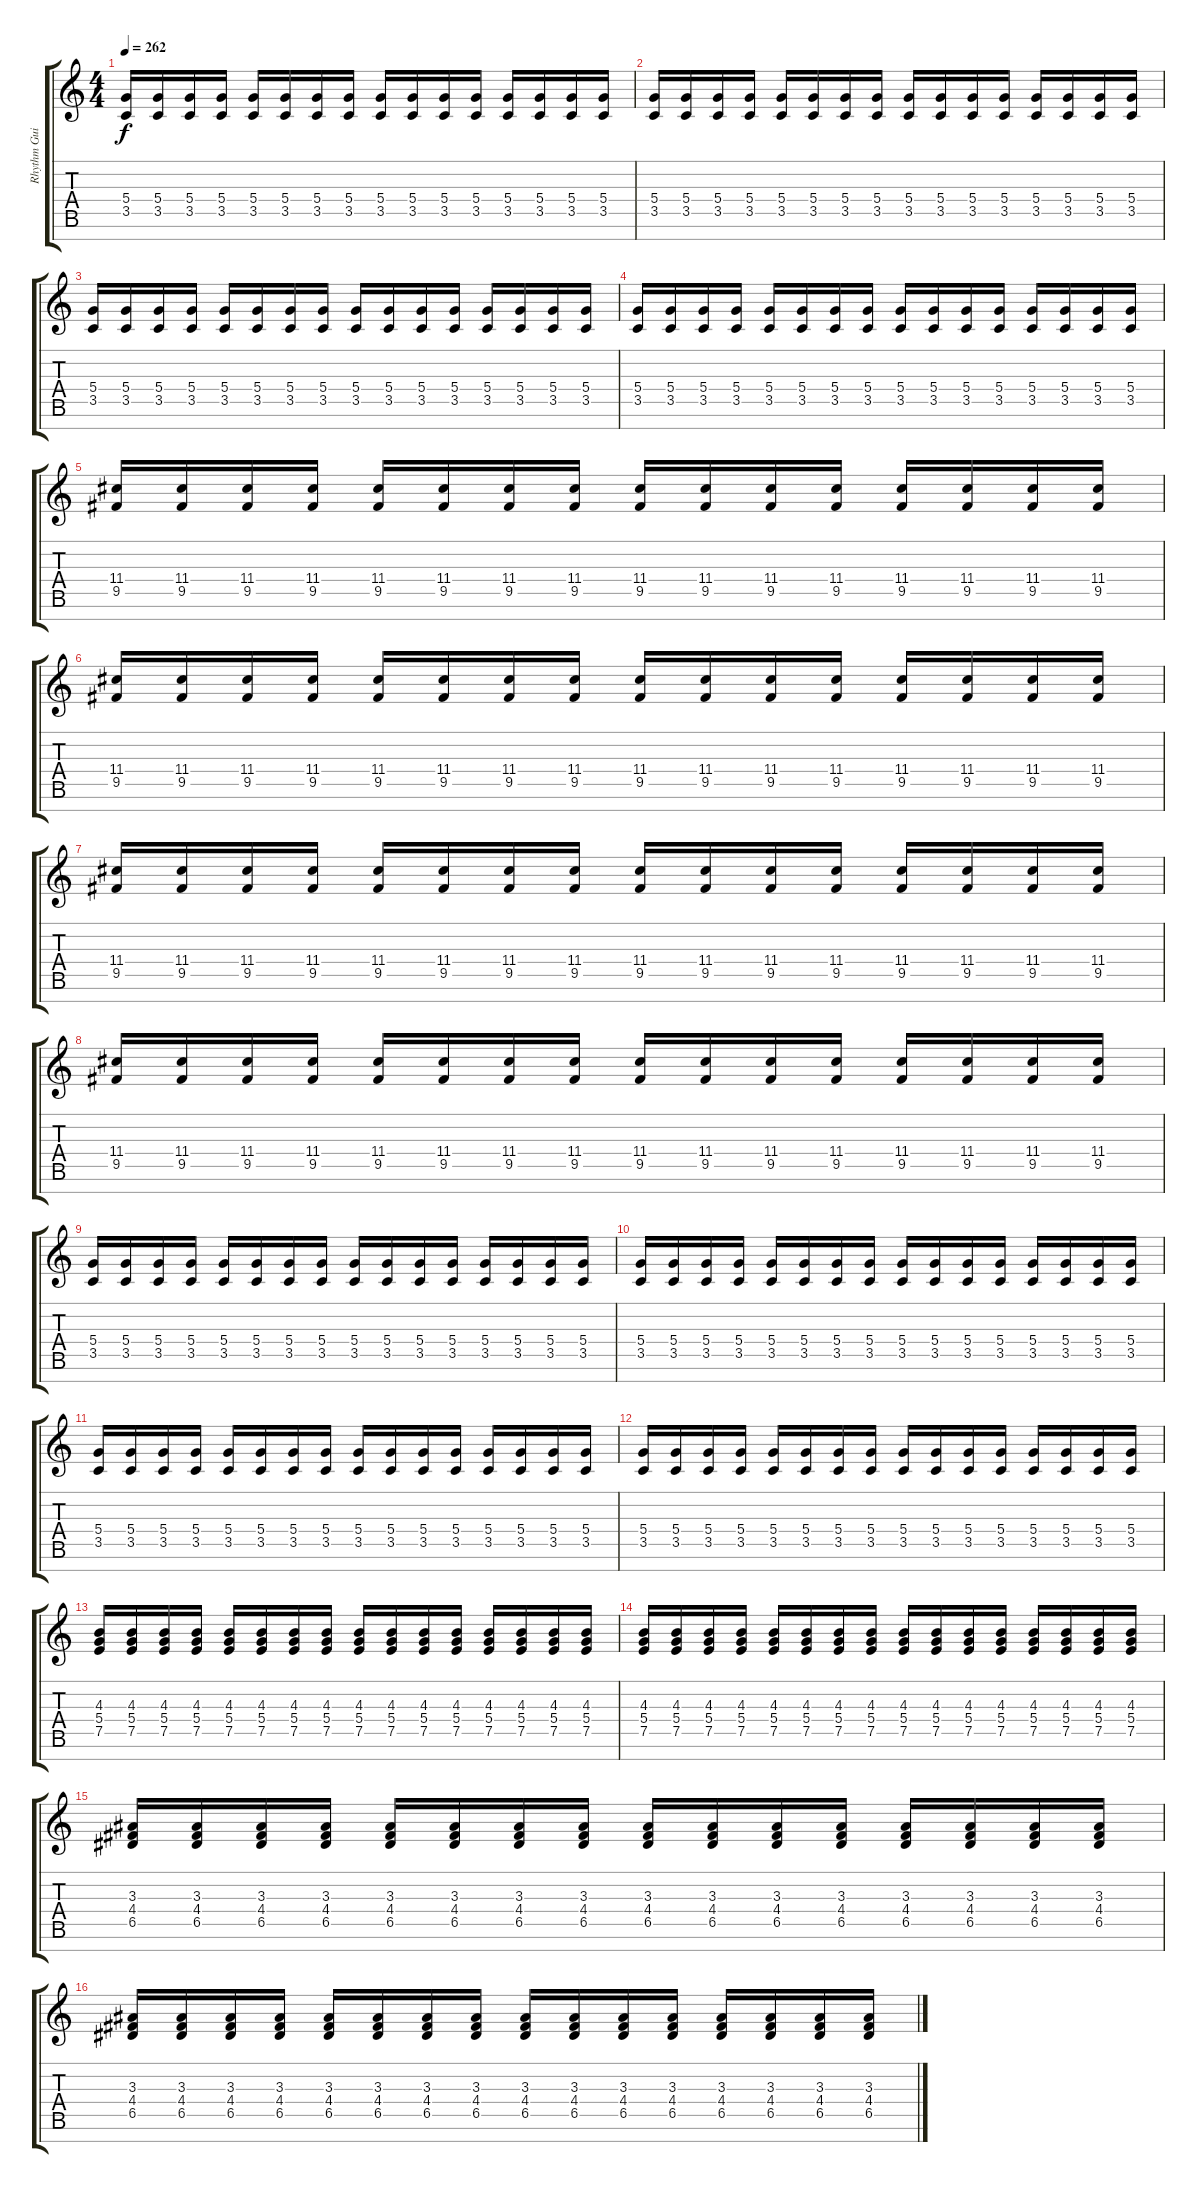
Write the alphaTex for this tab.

\track ("Rhythm Guitar 1" "Rhythm Gui") {instrument distortionguitar}
\staff {score tabs}
\tuning (E4 B3 G3 D3 A2 E2 B1) {hide}
\ts (4 4)
\tempo 262
\clef g2
\ks c
(5.4 3.5).16{dy f} (5.4 3.5).16 (5.4 3.5).16 (5.4 3.5).16 (5.4 3.5).16 (5.4 3.5).16 (5.4 3.5).16 (5.4 3.5).16 (5.4 3.5).16 (5.4 3.5).16 (5.4 3.5).16 (5.4 3.5).16 (5.4 3.5).16 (5.4 3.5).16 (5.4 3.5).16 (5.4 3.5).16 |
(5.4 3.5).16 (5.4 3.5).16 (5.4 3.5).16 (5.4 3.5).16 (5.4 3.5).16 (5.4 3.5).16 (5.4 3.5).16 (5.4 3.5).16 (5.4 3.5).16 (5.4 3.5).16 (5.4 3.5).16 (5.4 3.5).16 (5.4 3.5).16 (5.4 3.5).16 (5.4 3.5).16 (5.4 3.5).16 |
(5.4 3.5).16 (5.4 3.5).16 (5.4 3.5).16 (5.4 3.5).16 (5.4 3.5).16 (5.4 3.5).16 (5.4 3.5).16 (5.4 3.5).16 (5.4 3.5).16 (5.4 3.5).16 (5.4 3.5).16 (5.4 3.5).16 (5.4 3.5).16 (5.4 3.5).16 (5.4 3.5).16 (5.4 3.5).16 |
(5.4 3.5).16 (5.4 3.5).16 (5.4 3.5).16 (5.4 3.5).16 (5.4 3.5).16 (5.4 3.5).16 (5.4 3.5).16 (5.4 3.5).16 (5.4 3.5).16 (5.4 3.5).16 (5.4 3.5).16 (5.4 3.5).16 (5.4 3.5).16 (5.4 3.5).16 (5.4 3.5).16 (5.4 3.5).16 |
(11.4 9.5).16 (11.4 9.5).16 (11.4 9.5).16 (11.4 9.5).16 (11.4 9.5).16 (11.4 9.5).16 (11.4 9.5).16 (11.4 9.5).16 (11.4 9.5).16 (11.4 9.5).16 (11.4 9.5).16 (11.4 9.5).16 (11.4 9.5).16 (11.4 9.5).16 (11.4 9.5).16 (11.4 9.5).16 |
(11.4 9.5).16 (11.4 9.5).16 (11.4 9.5).16 (11.4 9.5).16 (11.4 9.5).16 (11.4 9.5).16 (11.4 9.5).16 (11.4 9.5).16 (11.4 9.5).16 (11.4 9.5).16 (11.4 9.5).16 (11.4 9.5).16 (11.4 9.5).16 (11.4 9.5).16 (11.4 9.5).16 (11.4 9.5).16 |
(11.4 9.5).16 (11.4 9.5).16 (11.4 9.5).16 (11.4 9.5).16 (11.4 9.5).16 (11.4 9.5).16 (11.4 9.5).16 (11.4 9.5).16 (11.4 9.5).16 (11.4 9.5).16 (11.4 9.5).16 (11.4 9.5).16 (11.4 9.5).16 (11.4 9.5).16 (11.4 9.5).16 (11.4 9.5).16 |
(11.4 9.5).16 (11.4 9.5).16 (11.4 9.5).16 (11.4 9.5).16 (11.4 9.5).16 (11.4 9.5).16 (11.4 9.5).16 (11.4 9.5).16 (11.4 9.5).16 (11.4 9.5).16 (11.4 9.5).16 (11.4 9.5).16 (11.4 9.5).16 (11.4 9.5).16 (11.4 9.5).16 (11.4 9.5).16 |
(5.4 3.5).16 (5.4 3.5).16 (5.4 3.5).16 (5.4 3.5).16 (5.4 3.5).16 (5.4 3.5).16 (5.4 3.5).16 (5.4 3.5).16 (5.4 3.5).16 (5.4 3.5).16 (5.4 3.5).16 (5.4 3.5).16 (5.4 3.5).16 (5.4 3.5).16 (5.4 3.5).16 (5.4 3.5).16 |
(5.4 3.5).16 (5.4 3.5).16 (5.4 3.5).16 (5.4 3.5).16 (5.4 3.5).16 (5.4 3.5).16 (5.4 3.5).16 (5.4 3.5).16 (5.4 3.5).16 (5.4 3.5).16 (5.4 3.5).16 (5.4 3.5).16 (5.4 3.5).16 (5.4 3.5).16 (5.4 3.5).16 (5.4 3.5).16 |
(5.4 3.5).16 (5.4 3.5).16 (5.4 3.5).16 (5.4 3.5).16 (5.4 3.5).16 (5.4 3.5).16 (5.4 3.5).16 (5.4 3.5).16 (5.4 3.5).16 (5.4 3.5).16 (5.4 3.5).16 (5.4 3.5).16 (5.4 3.5).16 (5.4 3.5).16 (5.4 3.5).16 (5.4 3.5).16 |
(5.4 3.5).16 (5.4 3.5).16 (5.4 3.5).16 (5.4 3.5).16 (5.4 3.5).16 (5.4 3.5).16 (5.4 3.5).16 (5.4 3.5).16 (5.4 3.5).16 (5.4 3.5).16 (5.4 3.5).16 (5.4 3.5).16 (5.4 3.5).16 (5.4 3.5).16 (5.4 3.5).16 (5.4 3.5).16 |
(4.3 5.4 7.5).16 (4.3 5.4 7.5).16 (4.3 5.4 7.5).16 (4.3 5.4 7.5).16 (4.3 5.4 7.5).16 (4.3 5.4 7.5).16 (4.3 5.4 7.5).16 (4.3 5.4 7.5).16 (4.3 5.4 7.5).16 (4.3 5.4 7.5).16 (4.3 5.4 7.5).16 (4.3 5.4 7.5).16 (4.3 5.4 7.5).16 (4.3 5.4 7.5).16 (4.3 5.4 7.5).16 (4.3 5.4 7.5).16 |
(4.3 5.4 7.5).16 (4.3 5.4 7.5).16 (4.3 5.4 7.5).16 (4.3 5.4 7.5).16 (4.3 5.4 7.5).16 (4.3 5.4 7.5).16 (4.3 5.4 7.5).16 (4.3 5.4 7.5).16 (4.3 5.4 7.5).16 (4.3 5.4 7.5).16 (4.3 5.4 7.5).16 (4.3 5.4 7.5).16 (4.3 5.4 7.5).16 (4.3 5.4 7.5).16 (4.3 5.4 7.5).16 (4.3 5.4 7.5).16 |
(3.3 4.4 6.5).16 (3.3 4.4 6.5).16 (3.3 4.4 6.5).16 (3.3 4.4 6.5).16 (3.3 4.4 6.5).16 (3.3 4.4 6.5).16 (3.3 4.4 6.5).16 (3.3 4.4 6.5).16 (3.3 4.4 6.5).16 (3.3 4.4 6.5).16 (3.3 4.4 6.5).16 (3.3 4.4 6.5).16 (3.3 4.4 6.5).16 (3.3 4.4 6.5).16 (3.3 4.4 6.5).16 (3.3 4.4 6.5).16 |
(3.3 4.4 6.5).16 (3.3 4.4 6.5).16 (3.3 4.4 6.5).16 (3.3 4.4 6.5).16 (3.3 4.4 6.5).16 (3.3 4.4 6.5).16 (3.3 4.4 6.5).16 (3.3 4.4 6.5).16 (3.3 4.4 6.5).16 (3.3 4.4 6.5).16 (3.3 4.4 6.5).16 (3.3 4.4 6.5).16 (3.3 4.4 6.5).16 (3.3 4.4 6.5).16 (3.3 4.4 6.5).16 (3.3 4.4 6.5).16
